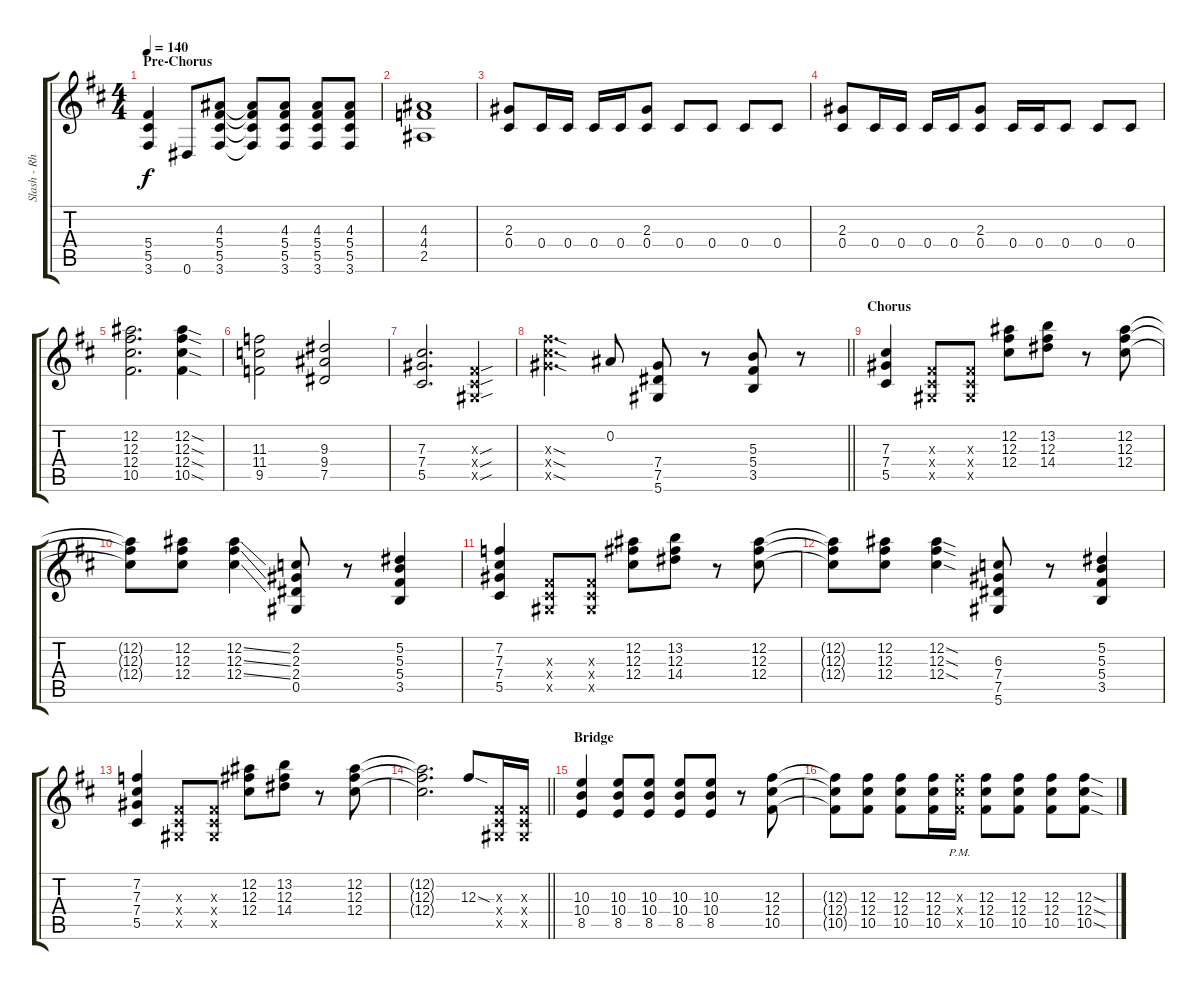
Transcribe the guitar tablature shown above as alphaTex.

\track ("Slash - Rhytm Guitar" "Slash - Rh") {instrument distortionguitar}
\staff {score tabs}
\tuning (Eb4 Bb3 Gb3 Db3 Ab2 Eb2) {hide}
\ts (4 4)
\section ("" "Pre-Chorus")
\tempo 140
\clef g2
\ks d
(5.4 5.5 3.6).4{dy f} 0.6.8 (4.3 5.4 5.5 3.6).8 (4.3{t} 5.4{t} 5.5{t} 3.6{t}).8 (4.3 5.4 5.5 3.6).8 (4.3 5.4 5.5 3.6).8 (4.3 5.4 5.5 3.6).8 |
(4.3 4.4 2.5).1 |
(2.3 0.4).8 0.4.16 0.4.16 0.4.16 0.4.16 (2.3 0.4).8 0.4.8 0.4.8 0.4.8 0.4.8 |
(2.3 0.4).8 0.4.16 0.4.16 0.4.16 0.4.16 (2.3 0.4).8 0.4.16 0.4.16 0.4.8 0.4.8 0.4.8 |
(12.2 12.3 12.4 10.5).2{d} (12.2{sod} 12.3{sod} 12.4{sod} 10.5{sod}).4 |
(11.3 11.4 9.5).2 (9.3 9.4 7.5).2 |
(7.3 7.4 5.5).2{d} (0.3{sou x} 0.4{sou x} 0.5{sou x}).4 |
\barLineRight lightlight
(12.3{sod x} 12.4{sod x} 12.5{sod x}).4{d} 0.2.8 (7.4 7.5 5.6).8 r.8 (5.3 5.4 3.5).8 r.8 |
\section ("" "Chorus")
(7.3 7.4 5.5).4 (0.3{x} 0.4{x} 0.5{x}).8 (0.3{x} 0.4{x} 0.5{x}).8 (12.2 12.3 12.4).8 (13.2 12.3 14.4).8 r.8 (12.2 12.3 12.4).8 |
(12.2{t} 12.3{t} 12.4{t}).8 (12.2 12.3 12.4).8 (12.2{ss} 12.3{ss} 12.4{ss}).4 (2.2 2.3 2.4 0.5).8 r.8 (5.2 5.3 5.4 3.5).4 |
(7.2 7.3 7.4 5.5).4 (0.3{x} 0.4{x} 0.5{x}).8 (0.3{x} 0.4{x} 0.5{x}).8 (12.2 12.3 12.4).8 (13.2 12.3 14.4).8 r.8 (12.2 12.3 12.4).8 |
(12.2{t} 12.3{t} 12.4{t}).8 (12.2 12.3 12.4).8 (12.2{sod} 12.3{sod} 12.4{sod}).4 (6.3 7.4 7.5 5.6).8 r.8 (5.2 5.3 5.4 3.5).4 |
(7.2 7.3 7.4 5.5).4 (0.3{x} 0.4{x} 0.5{x}).8 (0.3{x} 0.4{x} 0.5{x}).8 (12.2 12.3 12.4).8 (13.2 12.3 14.4).8 r.8 (12.2 12.3 12.4).8 |
\barLineRight lightlight
(12.2{t} 12.3{t} 12.4{t}).2{d} 12.3{sod}.8 (0.3{x} 0.4{x} 0.5{x}).16 (0.3{x} 0.4{x} 0.5{x}).16 |
\section ("" "Bridge")
(10.3 10.4 8.5).4 (10.3 10.4 8.5).8 (10.3 10.4 8.5).8 (10.3 10.4 8.5).8 (10.3 10.4 8.5).8 r.8 (12.3 12.4 10.5).8 |
(12.3{t} 12.4{t} 10.5{t}).8 (12.3 12.4 10.5).8 (12.3 12.4 10.5).8 (12.3 12.4 10.5).16 (12.3{pm x} 12.4{pm x} 10.5{pm x}).16 (12.3 12.4 10.5).8 (12.3 12.4 10.5).8 (12.3 12.4 10.5).8 (12.3{sod} 12.4{sod} 10.5{sod}).8
